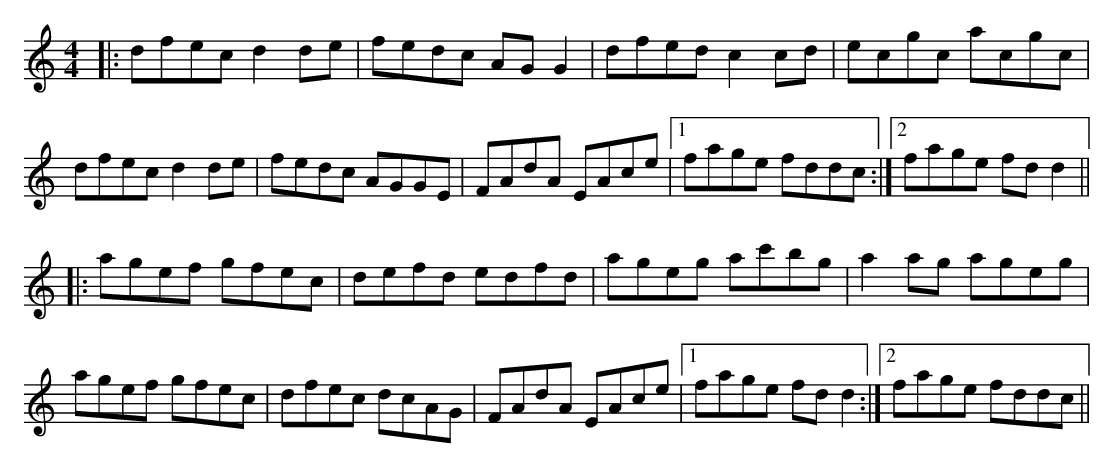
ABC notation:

X:1
M:4/4
K:Ddor
|:dfec d2de|fedc AGG2|dfed c2cd|ecgc acgc|
dfec d2de|fedc AGGE|FAdA EAce|1 fage fddc:|2 fage fdd2||
|:agef gfec|defd edfd|ageg ac'bg|a2ag ageg|
agef gfec|dfec dcAG|FAdA EAce|1 fage fdd2:|2 fage fddc||
